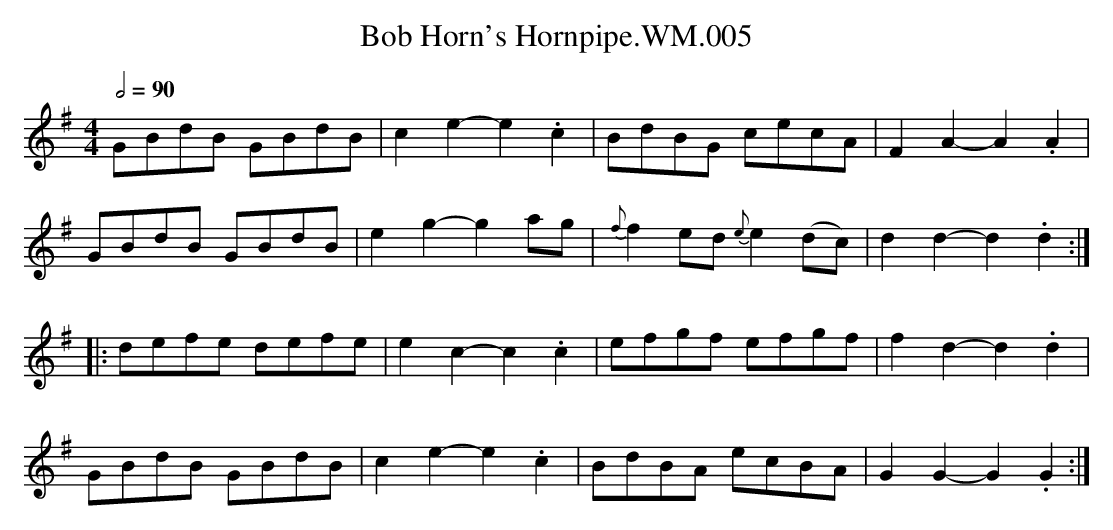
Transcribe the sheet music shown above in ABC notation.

X:1
T:Bob Horn's Hornpipe.WM.005
M:4/4
L:1/8
Q:1/2=90
K:G
GBdB GBdB|c2e2-e2.c2|BdBG cecA|F2A2-A2.A2|
GBdB GBdB|e2g2-g2ag|{f}f2ed{e}e2(dc)|d2d2-d2.d2:|
|:defe defe|e2c2-c2.c2|efgf efgf|f2d2-d2.d2|
GBdB GBdB|c2e2-e2.c2|BdBA ecBA|G2G2-G2.G2:|
